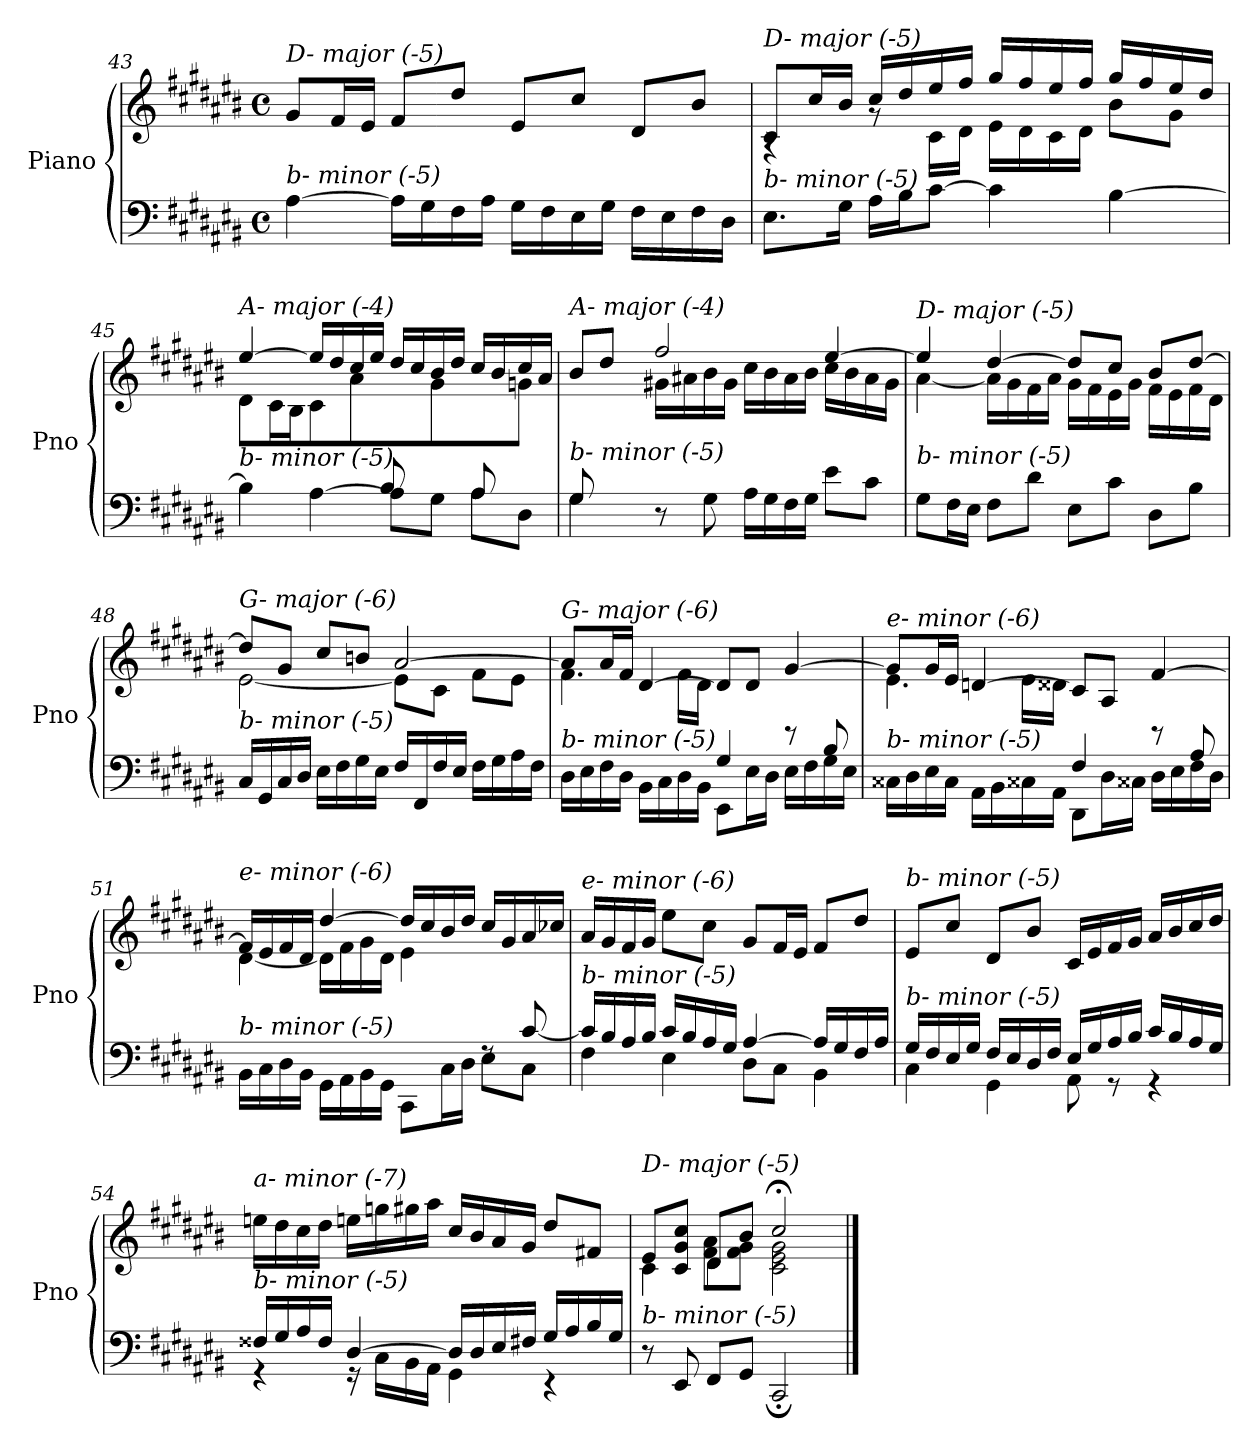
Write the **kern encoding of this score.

**kern	**kern
*part1	*part1
*staff2	*staff1
*I"Piano	*
*I'Pno	*
!!LO:LB:g=z
*clefF4	*clefG2
*k[f#c#g#d#a#e#b#]	*k[f#c#g#d#a#e#b#]
*M4/4	*M4/4
*met(c)	*met(c)
=43	=43
!	!LO:TX:i:t=D- major (-5)
!LO:TX:i:t=b- minor (-5)	!
[4A#\	8g#/L
.	16f#/L
.	16e#/JJ
16A#\LL]	8f#/L
16G#\	.
16F#\	8dd#/J
16A#\JJ	.
16G#\LL	8e#/L
16F#\	.
16E#\	8cc#/J
16G#\JJ	.
16F#\LL	8d#/L
16E#\	.
16F#\	8b#/J
16D#\JJ	.
=44	=44
*	*^
!	!LO:TX:i:t=D- major (-5)	!
!LO:TX:i:t=b- minor (-5)	!	!
8.E#\L	8c#/L	4rA
.	16cc#/L	.
16G#\Jk	16b#/JJ	.
16A#\LL	16cc#/LL	8rg
16B#\J	16dd#/	.
[8c#\J	16ee#/	16c#\LL
.	16ff#/JJ	16d#\JJ
4c#\]	16gg#/LL	16e#\LL
.	16ff#/	16d#\
.	16ee#/	16c#\
.	16ff#/JJ	16d#\JJ
[4B#\	16gg#/LL	8b#\L
.	16ff#/	.
.	16ee#/	8g#\J
.	16dd#/JJ	.
=45	=45	=45
*^	*	*
!	!	!LO:TX:i:t=A- major (-4)	!
!LO:TX:i:t=b- minor (-5)	!	!	!
4B#\]	2ryy	[4ee#/	8d#\L
.	.	.	16c#\L
.	.	.	16B#\JJ
[4A#\	.	16ee#/LL]	8c#\L
.	.	16dd#/	.
.	.	16cc#/	8a#\J
.	.	16ee#/JJ	.
8A#\L]	8B#/L	16dd#/LL	8ryy
.	.	16cc#/	.
8G#\J	8ryy	16b#/	8g#\J
.	.	16dd#/JJ	.
8A#\L	8A#/L	16cc#/LL	8ryy
.	.	16b#/	.
8D#\J	8ryy	16cc#/	8gni\J
.	.	16a#/JJ	.
!!LO:LB:g=z	!!
=46	=46	=46	=46
!	!	!LO:TX:i:t=A- major (-4)	!
!LO:TX:i:t=b- minor (-5)	!	!	!
8G#/L	4G#\	8b#/L	8ryy
2..ryy	.	8dd#/J	16a-Xj\L
.	.	.	16gni\JJ
.	8r	2ff#/	16g#\LL
.	.	.	16a#\
.	8G#\	.	16b#\
.	.	.	16g#\JJ
.	16A#\LL	.	16cc#\LL
.	16G#\	.	16b#\
.	16F#\	.	16a#\
.	16G#\JJ	.	16b#\JJ
.	8e#\L	[4ee#/	16cc#\LL
.	.	.	16b#\
.	8c#\J	.	16a#\
.	.	.	16g#\JJ
*v	*v	*	*
=47	=47	=47
!	!LO:TX:i:t=D- major (-5)	!
!LO:TX:i:t=b- minor (-5)	!	!
8G#\L	4ee#/]	[4a#\
16F#\L	.	.
16E#\JJ	.	.
8F#\L	[4dd#/	16a#\LL]
.	.	16g#\
8d#\J	.	16f#\
.	.	16a#\JJ
8E#\L	8dd#/L]	16g#\LL
.	.	16f#\
8c#\J	8cc#/J	16e#\
.	.	16g#\JJ
8D#\L	8b#/L	16f#\LL
.	.	16e#\
8B#\J	[8dd#/J	16f#\
.	.	16d#\JJ
=48	=48	=48
!	!LO:TX:i:t=G- major (-6)	!
!LO:TX:i:t=b- minor (-5)	!	!
16C#/LL	8dd#/L]	[2e#\
16GG#/	.	.
16C#/	8g#/J	.
16D#/JJ	.	.
16E#\LL	8cc#/L	.
16F#\	.	.
16G#\	8bn/J	.
16E#\JJ	.	.
16F#/LL	[2a#/	8e#\L]
16FF#/	.	.
16F#/	.	8c#\J
16E#/JJ	.	.
16F#\LL	.	8f#\L
16G#\	.	.
16A#\	.	8e#\J
16F#\JJ	.	.
!!LO:PB:g=z	!!
=49	=49	=49
*^	*	*
!	!	!LO:TX:i:t=G- major (-6)	!
!LO:TX:i:t=b- minor (-5)	!	!	!
2ryy	16D#\LL	8a#/L]	4.f#\
.	16E#\	.	.
.	16F#\	16a#/L	.
.	16D#\JJ	16f#/JJ	.
.	16BB#\LL	[4d#/	.
.	16C#\	.	.
.	16D#\	.	16f#\LL
.	16BB#\JJ	.	16d#\JJ
4G#/	8EE#\L	8d#/L]	4ryy
.	16E#\L	8d#/J	.
.	16D#\JJ	.	.
8ryy	16E#\LL	[4g#/	8rBB
.	16F#\	.	.
8B#/	16G#\	.	8ryy
.	16E#\JJ	.	.
=50	=50	=50	=50
!	!	!LO:TX:i:t=e- minor (-6)	!
!LO:TX:i:t=b- minor (-5)	!	!	!
2ryy	16C##X\LL	8g#/L]	4.e#\
.	16D#\	.	.
.	16E#\	16g#/L	.
.	16C##\JJ	16e#/JJ	.
.	16AA#\LL	[4dni/	.
.	16BB#\	.	.
.	16C##X\	.	16e#\LL
.	16AA#\JJ	.	16d##Xi\JJ
4F#/	8DD#\L	8c##/L]	4ryy
.	16D#\L	8A#/J	.
.	16C##X\JJ	.	.
8ryy	16D#\LL	[4f#/	8rBB
.	16E#\	.	.
8A#/	16F#\	.	8ryy
.	16D#\JJ	.	.
=51	=51	=51	=51
*	*^	*	*^
!	!	!	!LO:TX:i:t=e- minor (-6)	!	!
!LO:TX:i:t=b- minor (-5)	!	!	!	!	!
2.ryy	16BB#\LL	2.ryy	16f#/LL]	[4d#\	2.ryy
.	16C#\	.	16e#/	.	.
.	16D#\	.	16f#/	.	.
.	16BB#\JJ	.	16d#/JJ	.	.
.	16GG#\LL	.	[4dd#/	16d#\LL]	.
.	16AA#\	.	.	16f#\	.
.	16BB#\	.	.	16g#\	.
.	16GG#\JJ	.	.	16d#\JJ	.
.	8CC#\L	.	16dd#/LL]	4e#\	.
.	.	.	16cc#/	.	.
.	16C#\L	.	16b#/	.	.
.	16D#\JJ	.	16dd#/JJ	.	.
4ryy	8rF	8E#\L	16cc#/LL	4ryy	4ryy
.	.	.	16g#/	.	.
.	[8c#/	8C#\J	16a#/	.	.
.	.	.	16cc-Xi/JJ	.	.
*	*v	*v	*	*	*
*	*	*v	*v	*v
!!LO:LB:g=z
=52	=52	=52
!	!	!LO:TX:i:t=e- minor (-6)
!LO:TX:i:t=b- minor (-5)	!	!
16c#/LL]	4F#\	16a#/LL
16B#/	.	16g#/
16A#/	.	16f#/
16B#/JJ	.	16g#/JJ
16c#/LL	4E#\	8ee#\L
16B#/	.	.
16A#/	.	8cc#\J
16G#/JJ	.	.
[4A#/	8D#\L	8g#/L
.	8C#\J	16f#/L
.	.	16e#/JJ
16A#/LL]	4BB#\	8f#/L
16G#/	.	.
16F#/	.	8dd#/J
16A#/JJ	.	.
=53	=53	=53
!	!	!LO:TX:i:t=b- minor (-5)
!LO:TX:i:t=b- minor (-5)	!	!
16G#/LL	4C#\	8e#/L
16F#/	.	.
16E#/	.	8cc#/J
16G#/JJ	.	.
16F#/LL	4GG#\	8d#/L
16E#/	.	.
16D#/	.	8b#/J
16F#/JJ	.	.
16E#/LL	8AA#\	16c#/LL
16G#/	.	16e#/
16A#/	8r	16f#/
16B#/JJ	.	16g#/JJ
16c#/LL	4r	16a#/LL
16B#/	.	16b#/
16A#/	.	16cc#/
16G#/JJ	.	16dd#/JJ
!!LO:LB:g=z
=54	=54	=54
!	!	!LO:TX:i:t=a- minor (-7)
!LO:TX:i:t=b- minor (-5)	!	!
16F##X/LL	4r	16een\LL
16G#/	.	16dd#\
16A#/	.	16cc#\
16F##/JJ	.	16dd#\JJ
[4D#/	16r	16een\LL
.	16C#\LL	16ggni\
.	16BB#\	16gg#\
.	16AA#\JJ	16aa#\JJ
16D#/LL]	4GG#\	16cc#/LL
16D#/	.	16b#/
16E#/	.	16a#/
16F#X/JJ	.	16g#/JJ
16G#/LL	4r	8dd#/L
16A#/	.	.
16B#/	.	8f#X/J
16G#/JJ	.	.
=55	=55	=55
*	*	*^
*	*	*	*^
!	!	!LO:TX:i:t=D- major (-5)	!	!
!LO:TX:i:t=b- minor (-5)	!	!	!	!
4ryy	8r	8e#/L	4c#\	4ryy
.	8EE#/	8c#/ 8g#/ 8cc#/J	.	.
4ryy	8FF#/L	8d#/L	8f#\ 8a#\L	4d#\
.	8GG#/J	8b#/J	8f#\ 8g#\J	.
2ryy	2CC#;/	2cc#;</	2c#\ 2e#\ 2g#\	2ryy
*v	*v	*	*	*
*	*v	*v	*v
==	==
*-	*-
